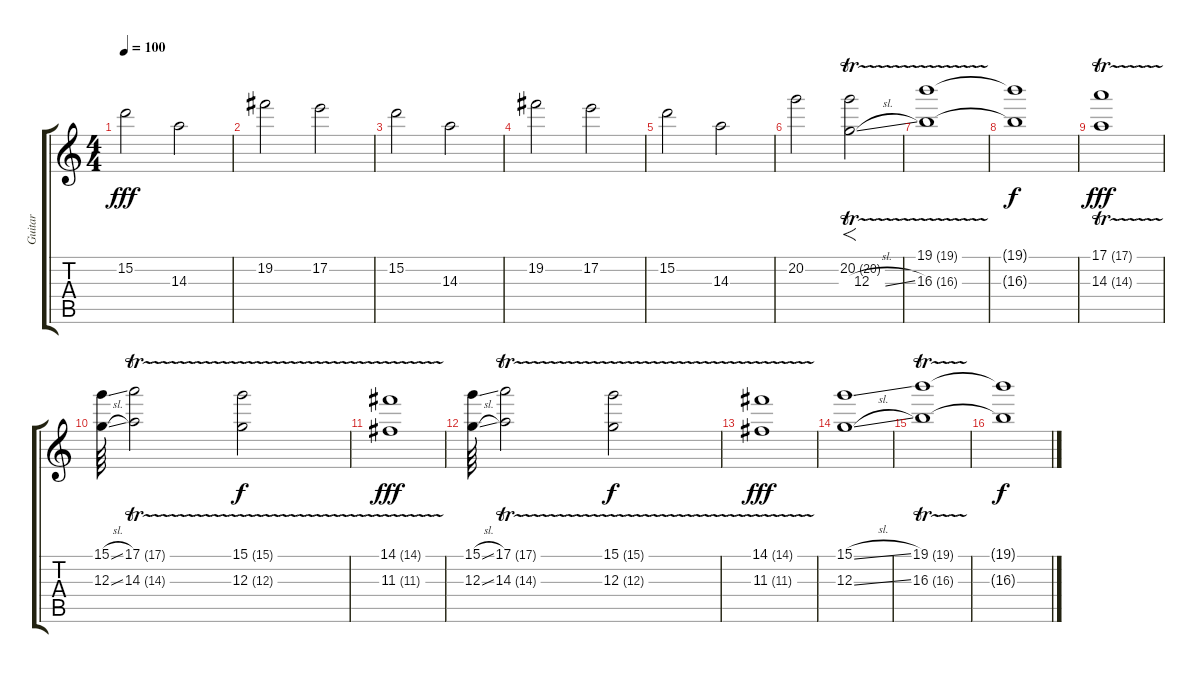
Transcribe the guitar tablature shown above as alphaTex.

\track ("Guitar" "Guitar") {instrument overdrivenguitar}
\staff {score tabs}
\tuning (E4 B3 G3 D3 A2 E2) {hide}
\ts (4 4)
\tempo 100
\clef g2
\ks c
15.2.2{dy fff} 14.3.2 |
19.2.2 17.2.2 |
15.2.2 14.3.2 |
19.2.2 17.2.2 |
15.2.2 14.3.2 |
20.2.2 (20.2{tr (20 64)} 12.3{sl}).2{f} |
(19.1{tr (19 64)} 16.3{tr (16 64)}).1 |
(19.1{t} 16.3{t}).1{dy f} |
(17.1{tr (17 64)} 14.3{tr (14 64)}).1{dy fff} |
(15.1{sl} 12.3{sl}).64 (17.1{tr (17 64)} 14.3{tr (14 64)}).2 (15.1{tr (15 64)} 12.3{tr (12 64)}).2{dy f} |
(14.1{tr (14 64)} 11.3{tr (11 64)}).1{dy fff} |
(15.1{sl} 12.3{sl}).64 (17.1{tr (17 64)} 14.3{tr (14 64)}).2 (15.1{tr (15 64)} 12.3{tr (12 64)}).2{dy f} |
(14.1{tr (14 64)} 11.3{tr (11 64)}).1{dy fff} |
(15.1{sl} 12.3{sl}).1 |
(19.1{tr (19 64)} 16.3{tr (16 64)}).1 |
(19.1{t} 16.3{t}).1{dy f}
